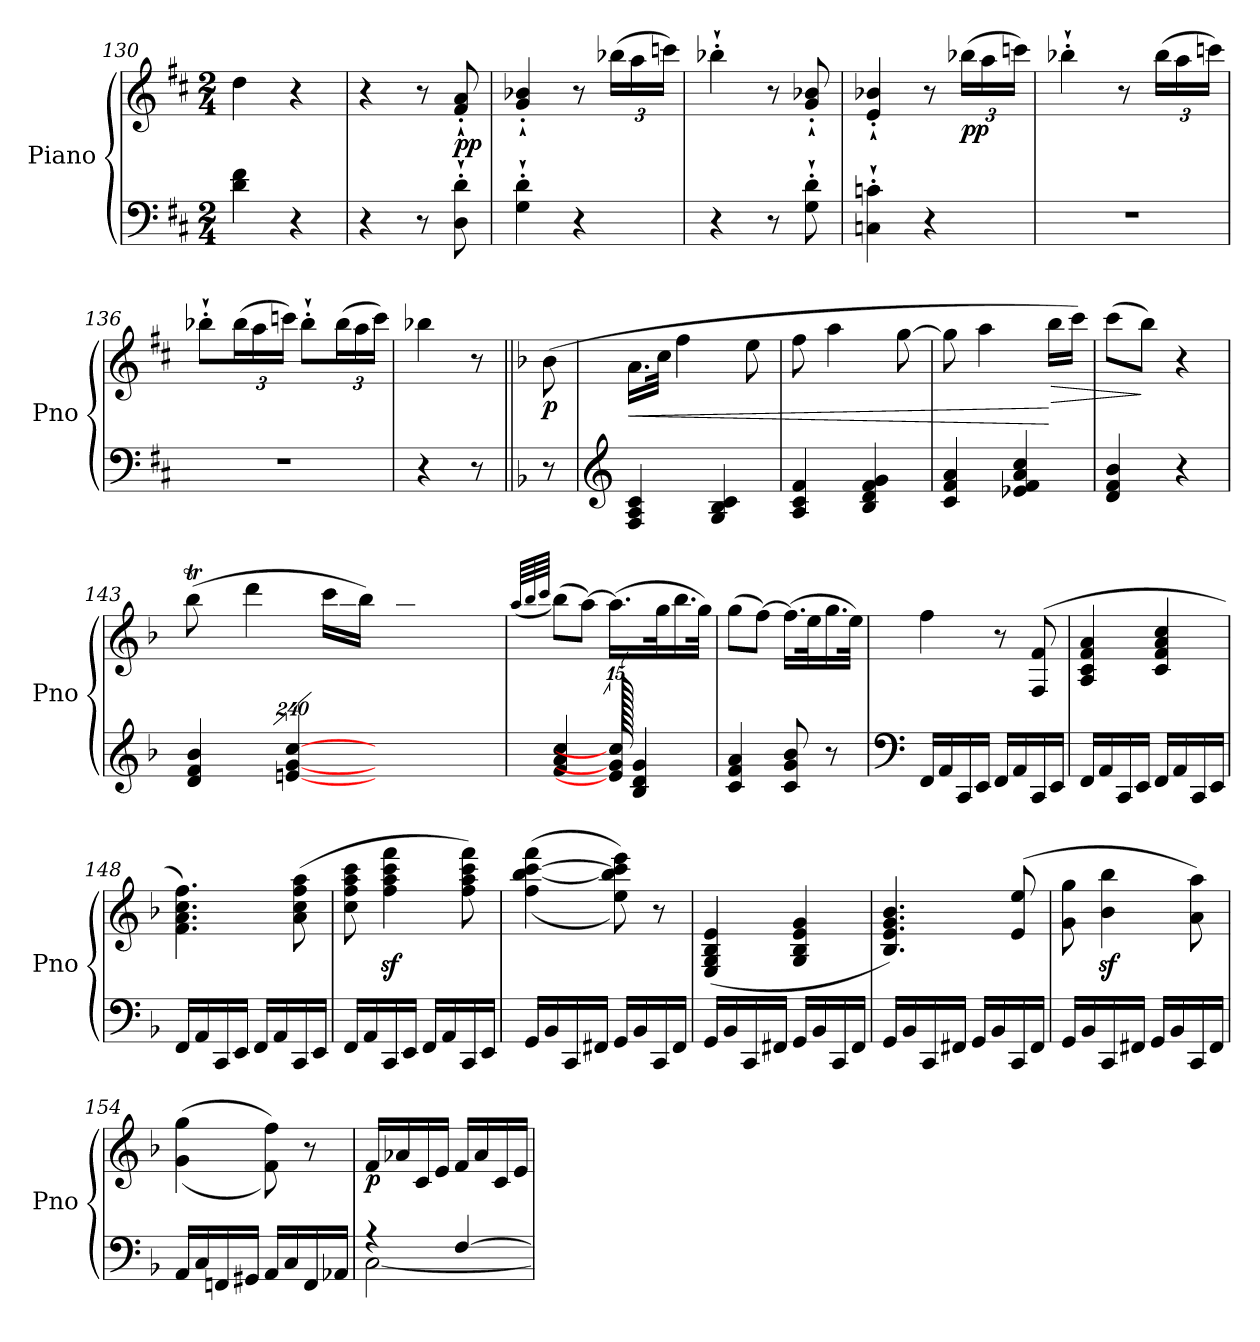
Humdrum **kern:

**kern	**kern	**dynam
*part1	*part1	*part1
*staff2	*staff1	*staff1/2
*I"Piano	*	*
*I'Pno	*	*
*clefF4	*clefG2	*
*k[f#c#]	*k[f#c#]	*
*M2/4	*M2/4	*
=130	=130	=130
4d\ 4f#\	4dd\	.
4r	4r	.
=131	=131	=131
4r	4r	.
8r	8r	.
!	!	!LO:DY:b
8D\`' 8d\`'	8f#/`' 8a/`'	pp
!!LO:LB:g=z
=132	=132	=132
4G\`' 4d\`'	4g/`' 4b-X/`'	.
4r	8r	.
*	*Xbrackettup	*
.	(24bb-X\LL	.
.	24aa\	.
.	24cccn\JJ)	.
!!LO:LB:g=z
=133	=133	=133
4r	4bb-X`'\	.
8r	8r	.
8G\`' 8d\`'	8g/`' 8b-X/`'	.
=134	=134	=134
4Cn\`' 4cn\`'	4e/`' 4b-X/`'	.
4r	8r	.
!	!	!LO:DY:b
.	(24bb-X\LL	pp
.	24aa\	.
.	24cccn\JJ)	.
=135	=135	=135
2r	4bb-X`'\	.
.	8r	.
.	(24bb-\LL	.
.	24aa\	.
.	24cccn\JJ)	.
=136	=136	=136
2r	8bb-X`'\L	.
.	(24bb-\L	.
.	24aa\	.
.	24cccn\JJ)	.
.	8bb-`'\L	.
.	(24bb-\L	.
.	24aa\	.
.	24ccc\JJ)	.
=137	=137	=137
4r	4bb-X\	.
8r	8r	.
!!LO:LB:g=z
=138||	=138||	=138||
*k[b-]	*k[b-]	*
!	!	!LO:DY:b
8r	(8b-\	p
=139	=139	=139
*clefG2	*	*
!	!	!LO:HP:b
4F/ 4A/ 4c/	16.a\LL	<
.	32cc\JJk	.
.	4ff\	.
4G/ 4B-/ 4c/	.	.
.	8ee\	.
=140	=140	=140
4A/ 4c/ 4f/	8ff\	.
.	4aa\	.
4B-/ 4d/ 4f/ 4g/	.	.
.	[8gg\	.
=141	=141	=141
4c/ 4f/ 4a/	8gg\]	.
.	4aa\	.
4e-X/ 4f/ 4a/ 4cc/	.	.
!	!	!LO:HP:n=1:b
.	16bb-\LL	[ >
.	16ccc\JJ)	.
=142	=142	=142
4d/ 4f/ 4b-/	(8ccc\L	.
.	8bb-\J)	]
4r	4r	.
=143	=143	=143
*	*^	*
*	*	*Xtuplet	*
!	!	!LO:N:vis=16	!
960ryy	(>8bb-T\	960%17bb-LLyy	.
4d/ 4f/ 4b-/	.	.	.
!	!	!LO:N:vis=16	!
.	.	960%17cccyy	.
.	.	1920ryy	.
!	!	!LO:N:vis=16	!
.	.	960%17bb-yy	.
!	!	!LO:N:vis=16	!
.	.	960%17cccyy	.
!	!	!LO:N:vis=16	!
.	.	960%17bb-JJyy	.
!	!	!LO:N:vis=16	!
.	.	960%17aa\	.
.	.	1920ryy	.
!	!	!LO:N:vis=16	!
.	.	960%17bb-\	.
.	4ddd\	4ryy	.
[960%239en/ [960%239g/ [960%239cc/	.	.	.
.	16ccc\LL	8ryy	.
.	16bb-\JJ)	.	.
960ryy	64ryy	64ryy	.
!LO:N:vis=128...	!	!	!
120..ryy	.	.	.
*	*v	*v	*
!!LO:LB:g=z
=144	=144	=144
.	(64qaa/LLLL	.
.	64qbb-/	.
.	64qccc/JJJJ	.
4f/ 4a/ 4cc/	(8bb-\L)	.
.	[8aa\J)	.
960e/] 960g/] 960cc/]	(16.aa\LL]	.
4B-/ 4d/ 4g/	.	.
.	32gg\K	.
.	16.bb-\	.
.	32gg\JJk)	.
.	960ryy	.
=145	=145	=145
4c/ 4f/ 4a/	(8gg\L	.
.	[8ff\J)	.
8c/ 8g/ 8b-/	(16.ff\LL]	.
.	32ee\K	.
8r	16.gg\	.
.	32ee\JJk)	.
=146	=146	=146
*clefF4	*	*
16FF/LL	4ff\	.
16AA/	.	.
!	!	!LO:DY:a=2
16CC/	.	other-dynamics
16EE/JJ	.	.
16FF/LL	8r	.
16AA/	.	.
16CC/	(8F/ 8f/	.
16EE/JJ	.	.
=147	=147	=147
16FF/LL	4A/ 4c/ 4f/ 4a/	.
16AA/	.	.
16CC/	.	.
16EE/JJ	.	.
16FF/LL	4c/ 4f/ 4a/ 4cc/	.
16AA/	.	.
16CC/	.	.
16EE/JJ	.	.
!!LO:LB:g=z
=148	=148	=148
16FF/LL	4.f\ 4.a\ 4.cc\ 4.ff\)	.
16AA/	.	.
16CC/	.	.
16EE/JJ	.	.
16FF/LL	.	.
16AA/	.	.
16CC/	(8a\ 8cc\ 8ff\ 8aa\	.
16EE/JJ	.	.
=149	=149	=149
16FF/LL	8cc\ 8ff\ 8aa\ 8ccc\	.
16AA/	.	.
16CC/	4ff\z< 4aa\z< 4ccc\z< 4fff\z<	.
16EE/JJ	.	.
16FF/LL	.	.
16AA/	.	.
16CC/	8ff\ 8aa\ 8ccc\ 8fff\)	.
16EE/JJ	.	.
=150	=150	=150
16GG/LL	((>4ff\ [4bb-\ [4ccc\ 4fff\	.
16BB-/	.	.
16CC/	.	.
16FF#X/JJ	.	.
16GG/LL	8ee\ 8bb-\] 8ccc\] 8eee\))	.
16BB-/	.	.
16CC/	8r	.
16FF#/JJ	.	.
=151	=151	=151
!	!	!LO:DY:b
16GG/LL	(>4E/ 4G/ 4B-/ 4e/	other-dynamics
16BB-/	.	.
16CC/	.	.
16FF#X/JJ	.	.
16GG/LL	4G/ 4B-/ 4e/ 4g/	.
16BB-/	.	.
16CC/	.	.
16FF#/JJ	.	.
!!LO:PB:g=z
=152	=152	=152
16GG/LL	4.B-/ 4.e/ 4.g/ 4.b-/)	.
16BB-/	.	.
16CC/	.	.
16FF#X/JJ	.	.
16GG/LL	.	.
16BB-/	.	.
16CC/	(>8e/ 8ee/	.
16FF#/JJ	.	.
=153	=153	=153
16GG/LL	8g\ 8gg\	.
16BB-/	.	.
16CC/	4b-\z< 4bb-\z<	.
16FF#X/JJ	.	.
16GG/LL	.	.
16BB-/	.	.
16CC/	8a\ 8aa\)	.
16FF#/JJ	.	.
=154	=154	=154
16AA/LL	((4g\ 4gg\	.
16C/	.	.
16FFn/	.	.
16GG#X/JJ	.	.
16AA/LL	8f\ 8ff\))	.
16C/	.	.
16FF/	8r	.
16AA-X/JJ	.	.
=155	=155	=155
*^	*	*
!	!	!	!LO:DY:b
4r	[2C\	16f/LL	p
.	.	16a-X/	.
.	.	16c/	.
.	.	16e/JJ	.
[4F/	.	16f/LL	.
.	.	16a-/	.
.	.	16c/	.
.	.	16e/JJ	.
*v	*v	*	*
=	=	=
*-	*-	*-
